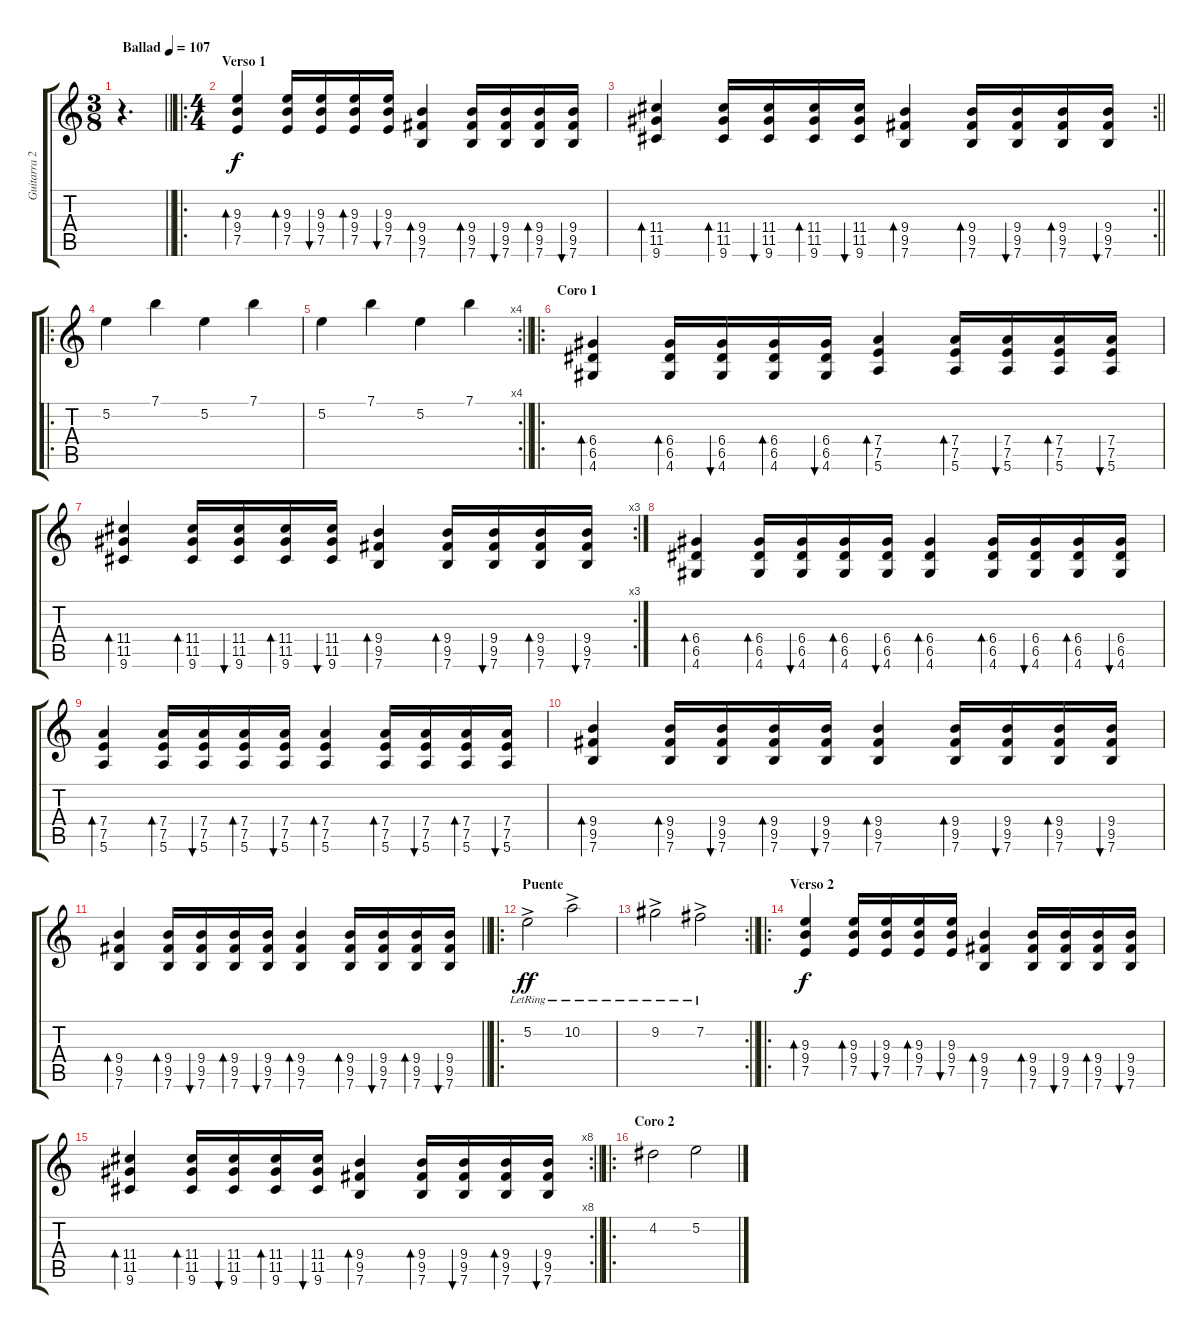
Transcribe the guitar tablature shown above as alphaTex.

\track ("Guitarra 2" "Guitarra 2") {instrument acousticguitarnylon}
\staff {score tabs}
\tuning (E4 B3 G3 D3 A2 E2) {hide}
\ts (3 8)
\tempo (107 "Ballad")
\clef g2
\barLineRight lightlight
\ks c
r.4{d dy f instrument acousticguitarnylon} |
\ro
\ts (4 4)
\section ("" "Verso 1")
(9.3 9.4 7.5).4{bd 60} (9.3 9.4 7.5).16{bd 60} (9.3 9.4 7.5).16{bu 60} (9.3 9.4 7.5).16{bd 60} (9.3 9.4 7.5).16{bu 60} (9.4 9.5 7.6).4{bd 60} (9.4 9.5 7.6).16{bd 60} (9.4 9.5 7.6).16{bu 60} (9.4 9.5 7.6).16{bd 60} (9.4 9.5 7.6).16{bu 60} |
\rc 2
\barLineRight lightlight
(11.4 11.5 9.6).4{bd 60} (11.4 11.5 9.6).16{bd 60} (11.4 11.5 9.6).16{bu 60} (11.4 11.5 9.6).16{bd 60} (11.4 11.5 9.6).16{bu 60} (9.4 9.5 7.6).4{bd 60} (9.4 9.5 7.6).16{bd 60} (9.4 9.5 7.6).16{bu 60} (9.4 9.5 7.6).16{bd 60} (9.4 9.5 7.6).16{bu 60} |
\ro
5.2.4 7.1.4 5.2.4 7.1.4 |
\rc 4
\barLineRight lightlight
5.2.4 7.1.4 5.2.4 7.1.4 |
\ro
\section ("" "Coro 1")
(6.4 6.5 4.6).4{bd 60 instrument acousticguitarnylon} (6.4 6.5 4.6).16{bd 60} (6.4 6.5 4.6).16{bu 60} (6.4 6.5 4.6).16{bd 60} (6.4 6.5 4.6).16{bu 60} (7.4 7.5 5.6).4{bd 60} (7.4 7.5 5.6).16{bd 60} (7.4 7.5 5.6).16{bu 60} (7.4 7.5 5.6).16{bd 60} (7.4 7.5 5.6).16{bu 60} |
\rc 3
(11.4 11.5 9.6).4{bd 60} (11.4 11.5 9.6).16{bd 60} (11.4 11.5 9.6).16{bu 60} (11.4 11.5 9.6).16{bd 60} (11.4 11.5 9.6).16{bu 60} (9.4 9.5 7.6).4{bd 60} (9.4 9.5 7.6).16{bd 60} (9.4 9.5 7.6).16{bu 60} (9.4 9.5 7.6).16{bd 60} (9.4 9.5 7.6).16{bu 60} |
(6.4 6.5 4.6).4{bd 60} (6.4 6.5 4.6).16{bd 60} (6.4 6.5 4.6).16{bu 60} (6.4 6.5 4.6).16{bd 60} (6.4 6.5 4.6).16{bu 60} (6.4 6.5 4.6).4{bd 60} (6.4 6.5 4.6).16{bd 60} (6.4 6.5 4.6).16{bu 60} (6.4 6.5 4.6).16{bd 60} (6.4 6.5 4.6).16{bu 60} |
(7.4 7.5 5.6).4{bd 60} (7.4 7.5 5.6).16{bd 60} (7.4 7.5 5.6).16{bu 60} (7.4 7.5 5.6).16{bd 60} (7.4 7.5 5.6).16{bu 60} (7.4 7.5 5.6).4{bd 60} (7.4 7.5 5.6).16{bd 60} (7.4 7.5 5.6).16{bu 60} (7.4 7.5 5.6).16{bd 60} (7.4 7.5 5.6).16{bu 60} |
(9.4 9.5 7.6).4{bd 60} (9.4 9.5 7.6).16{bd 60} (9.4 9.5 7.6).16{bu 60} (9.4 9.5 7.6).16{bd 60} (9.4 9.5 7.6).16{bu 60} (9.4 9.5 7.6).4{bd 60} (9.4 9.5 7.6).16{bd 60} (9.4 9.5 7.6).16{bu 60} (9.4 9.5 7.6).16{bd 60} (9.4 9.5 7.6).16{bu 60} |
\barLineRight lightlight
(9.4 9.5 7.6).4{bd 60} (9.4 9.5 7.6).16{bd 60} (9.4 9.5 7.6).16{bu 60} (9.4 9.5 7.6).16{bd 60} (9.4 9.5 7.6).16{bu 60} (9.4 9.5 7.6).4{bd 60} (9.4 9.5 7.6).16{bd 60} (9.4 9.5 7.6).16{bu 60} (9.4 9.5 7.6).16{bd 60} (9.4 9.5 7.6).16{bu 60} |
\ro
\section ("" "Puente")
5.2{ac lr}.2{dy ff instrument acousticguitarsteel} 10.2{ac lr}.2 |
\rc 2
\barLineRight lightlight
9.2{ac lr}.2 7.2{ac lr}.2 |
\ro
\section ("" "Verso 2")
(9.3 9.4 7.5).4{bd 60 dy f} (9.3 9.4 7.5).16{bd 60} (9.3 9.4 7.5).16{bu 60} (9.3 9.4 7.5).16{bd 60} (9.3 9.4 7.5).16{bu 60} (9.4 9.5 7.6).4{bd 60} (9.4 9.5 7.6).16{bd 60} (9.4 9.5 7.6).16{bu 60} (9.4 9.5 7.6).16{bd 60} (9.4 9.5 7.6).16{bu 60} |
\rc 8
\barLineRight lightlight
(11.4 11.5 9.6).4{bd 60} (11.4 11.5 9.6).16{bd 60} (11.4 11.5 9.6).16{bu 60} (11.4 11.5 9.6).16{bd 60} (11.4 11.5 9.6).16{bu 60} (9.4 9.5 7.6).4{bd 60} (9.4 9.5 7.6).16{bd 60} (9.4 9.5 7.6).16{bu 60} (9.4 9.5 7.6).16{bd 60} (9.4 9.5 7.6).16{bu 60} |
\ro
\section ("" "Coro 2")
4.2.2{instrument acousticguitarsteel} 5.2.2
